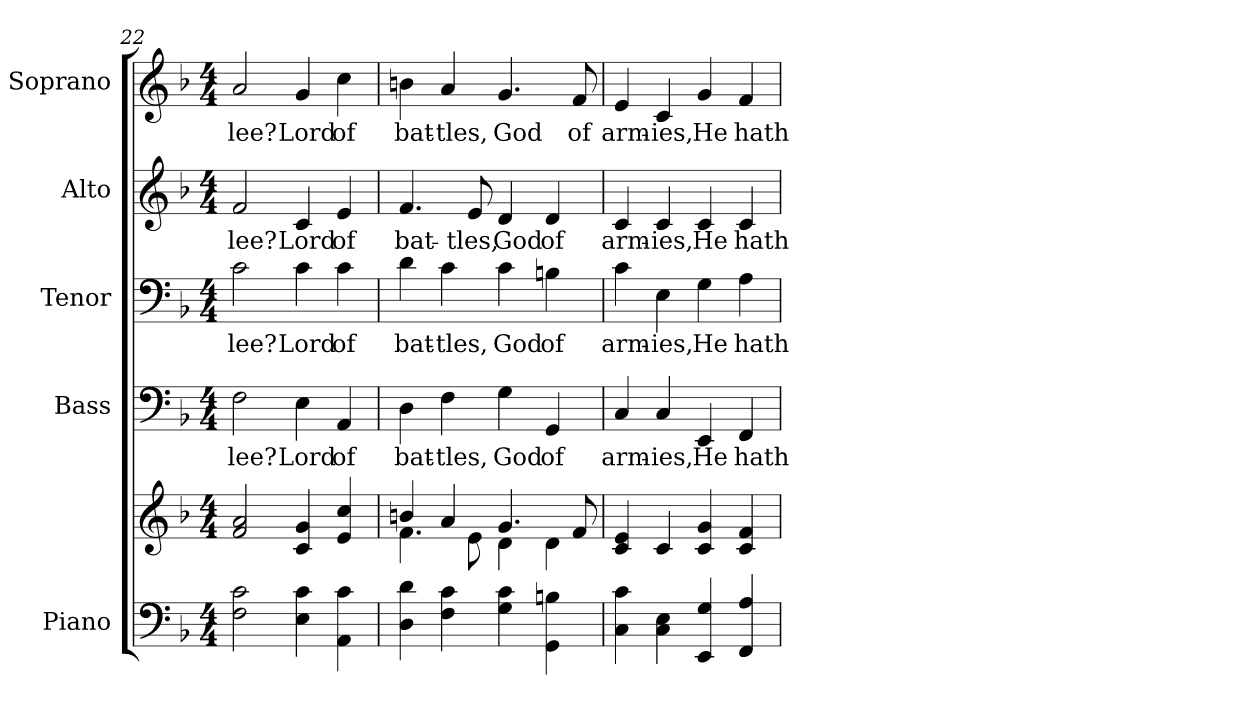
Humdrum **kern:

**kern	**kern	**kern	**text	**kern	**text	**kern	**text	**kern	**text
*part5	*part5	*part4	*part4	*part3	*part3	*part2	*part2	*part1	*part1
*staff6	*staff5	*staff4	*staff4	*staff3	*staff3	*staff2	*staff2	*staff1	*staff1
*I"Piano	*	*I"Bass	*	*I"Tenor	*	*I"Alto	*	*I"Soprano	*
*I'Pno.	*	*I'B.	*	*I'T.	*	*I'A.	*	*I'S.	*
!!LO:PB:g=z
*clefF4	*clefG2	*clefF4	*	*clefF4	*	*clefG2	*	*clefG2	*
*k[b-]	*k[b-]	*k[b-]	*	*k[b-]	*	*k[b-]	*	*k[b-]	*
*d:	*d:	*d:	*	*d:	*	*d:	*	*d:	*
*M4/4	*M4/4	*M4/4	*	*M4/4	*	*M4/4	*	*M4/4	*
=22	=22	=22	=22	=22	=22	=22	=22	=22	=22
!	!	!	!LO:LY:b:color=#000000	!	!	!	!	!	!
!	!	!	!	!	!LO:LY:b:color=#000000	!	!	!	!
!	!	!	!	!	!	!	!LO:LY:b:color=#000000	!	!
!	!	!	!	!	!	!	!	!	!LO:LY:b:color=#000000
2Fi\ 2ci	2fi/ 2ai	2Fi\	-lee?	2ci\	-lee?	2fi/	-lee?	2ai/	-lee?
!	!	!	!LO:LY:b:color=#000000	!	!	!	!	!	!
!	!	!	!	!	!LO:LY:b:color=#000000	!	!	!	!
!	!	!	!	!	!	!	!LO:LY:b:color=#000000	!	!
!	!	!	!	!	!	!	!	!	!LO:LY:b:color=#000000
4Ei\ 4ci	4ci/ 4gi	4Ei\	Lord	4ci\	Lord	4ci/	Lord	4gi/	Lord
!	!	!	!LO:LY:b:color=#000000	!	!	!	!	!	!
!	!	!	!	!	!LO:LY:b:color=#000000	!	!	!	!
!	!	!	!	!	!	!	!LO:LY:b:color=#000000	!	!
!	!	!	!	!	!	!	!	!	!LO:LY:b:color=#000000
4AAi\ 4ci	4ei/ 4cci	4AAi/	of	4ci\	of	4ei/	of	4cci\	of
=23	=23	=23	=23	=23	=23	=23	=23	=23	=23
*	*^	*	*	*	*	*	*	*	*
!	!	!	!	!LO:LY:b:color=#000000	!	!	!	!	!	!
!	!	!	!	!	!	!LO:LY:b:color=#000000	!	!	!	!
!	!	!	!	!	!	!	!	!LO:LY:b:color=#000000	!	!
!	!	!	!	!	!	!	!	!	!	!LO:LY:b:color=#000000
4Di\ 4di	4bni/	4.fi\	4Di\	bat-	4di\	bat-	4.fi/	bat-	4bni\	bat-
!	!	!	!	!LO:LY:b:color=#000000	!	!	!	!	!	!
!	!	!	!	!	!	!LO:LY:b:color=#000000	!	!	!	!
!	!	!	!	!	!	!	!	!	!	!LO:LY:b:color=#000000
4Fi\ 4ci	4ai/	.	4Fi\	-tles,	4ci\	-tles,	.	.	4ai/	-tles,
!	!	!	!	!	!	!	!	!LO:LY:b:color=#000000	!	!
.	.	8ei\	.	.	.	.	8ei/	-tles,	.	.
!	!	!	!	!LO:LY:b:color=#000000	!	!	!	!	!	!
!	!	!	!	!	!	!LO:LY:b:color=#000000	!	!	!	!
!	!	!	!	!	!	!	!	!LO:LY:b:color=#000000	!	!
!	!	!	!	!	!	!	!	!	!	!LO:LY:b:color=#000000
4Gi\ 4ci	4.gi/	4di\	4Gi\	God	4ci\	God	4di/	God	4.gi/	God
!	!	!	!	!LO:LY:b:color=#000000	!	!	!	!	!	!
!	!	!	!	!	!	!LO:LY:b:color=#000000	!	!	!	!
!	!	!	!	!	!	!	!	!LO:LY:b:color=#000000	!	!
4GGi\ 4Bni	.	4di\	4GGi/	of	4Bni\	of	4di/	of	.	.
!	!	!	!	!	!	!	!	!	!	!LO:LY:b:color=#000000
.	8fi/	.	.	.	.	.	.	.	8fi/	of
*	*v	*v	*	*	*	*	*	*	*	*
=24	=24	=24	=24	=24	=24	=24	=24	=24	=24
!	!	!	!LO:LY:b:color=#000000	!	!	!	!	!	!
!	!	!	!	!	!LO:LY:b:color=#000000	!	!	!	!
!	!	!	!	!	!	!	!LO:LY:b:color=#000000	!	!
!	!	!	!	!	!	!	!	!	!LO:LY:b:color=#000000
4Ci\ 4ci	4ci/ 4ei	4Ci/	arm-	4ci\	arm-	4ci/	arm-	4ei/	arm-
!	!	!	!LO:LY:b:color=#000000	!	!	!	!	!	!
!	!	!	!	!	!LO:LY:b:color=#000000	!	!	!	!
!	!	!	!	!	!	!	!LO:LY:b:color=#000000	!	!
!	!	!	!	!	!	!	!	!	!LO:LY:b:color=#000000
4Ci\ 4Ei	4ci/	4Ci/	-ies,	4Ei\	-ies,	4ci/	-ies,	4ci/	-ies,
!	!	!	!LO:LY:b:color=#000000	!	!	!	!	!	!
!	!	!	!	!	!LO:LY:b:color=#000000	!	!	!	!
!	!	!	!	!	!	!	!LO:LY:b:color=#000000	!	!
!	!	!	!	!	!	!	!	!	!LO:LY:b:color=#000000
4EEi/ 4Gi	4ci/ 4gi	4EEi/	He	4Gi\	He	4ci/	He	4gi/	He
!	!	!	!LO:LY:b:color=#000000	!	!	!	!	!	!
!	!	!	!	!	!LO:LY:b:color=#000000	!	!	!	!
!	!	!	!	!	!	!	!LO:LY:b:color=#000000	!	!
!	!	!	!	!	!	!	!	!	!LO:LY:b:color=#000000
4FFi/ 4Ai	4ci/ 4fi	4FFi/	hath	4Ai\	hath	4ci/	hath	4fi/	hath
=	=	=	=	=	=	=	=	=	=
*-	*-	*-	*-	*-	*-	*-	*-	*-	*-
